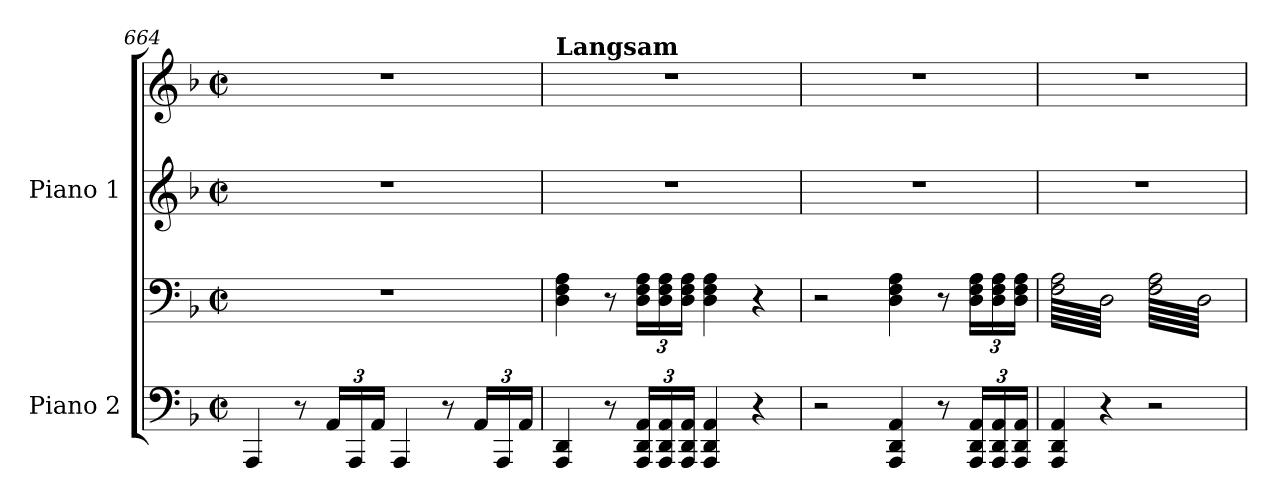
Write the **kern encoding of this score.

**kern	**kern	**kern	**kern
*part2	*part2	*part1	*part1
*staff4	*staff3	*staff2	*staff1
*I"Piano 2	*	*I"Piano 1	*
*I'Pno. 2	*	*I'Pno. 1	*
*clefF4	*clefF4	*clefG2	*clefG2
*k[b-]	*k[b-]	*k[b-]	*k[b-]
*M2/2	*M2/2	*M2/2	*M2/2
*met(c|)	*met(c|)	*met(c|)	*met(c|)
=664	=664	=664	=664
4AAA/	1r	1r	1r
8r	.	.	.
*Xbrackettup	*	*	*
24AA/LL	.	.	.
24AAA/	.	.	.
24AA/JJ	.	.	.
4AAA/	.	.	.
8r	.	.	.
24AA/LL	.	.	.
24AAA/	.	.	.
24AA/JJ	.	.	.
=665	=665	=665	=665
!!LO:REH:place=s1:a:B:fs=14:t=57
*	*	*	*MM72
!	!	!	!LO:TX:a:B:t=Langsam
4AAA/ 4DD/	4D\ 4F\ 4A\	1r	1r
8r	8r	.	.
*	*Xbrackettup	*	*
24AAA/ 24DD/ 24AA/LL	24D\ 24F\ 24A\LL	.	.
24AAA/ 24DD/ 24AA/	24D\ 24F\ 24A\	.	.
24AAA/ 24DD/ 24AA/JJ	24D\ 24F\ 24A\JJ	.	.
4AAA/ 4DD/ 4AA/	4D\ 4F\ 4A\	.	.
4r	4r	.	.
=666	=666	=666	=666
2r	2r	1r	1r
4AAA/ 4DD/ 4AA/	4D\ 4F\ 4A\	.	.
8r	8r	.	.
24AAA/ 24DD/ 24AA/LL	24D\ 24F\ 24A\LL	.	.
24AAA/ 24DD/ 24AA/	24D\ 24F\ 24A\	.	.
24AAA/ 24DD/ 24AA/JJ	24D\ 24F\ 24A\JJ	.	.
!!LO:LB:g=z
=667	=667	=667	=667
*	*tremolo	*	*
4AAA/ 4DD/ 4AA/	64F\ 64A\LLLL	1r	1r
.	64D\	.	.
.	64F\ 64A\	.	.
.	64D\	.	.
.	64F\ 64A\	.	.
.	64D\	.	.
.	64F\ 64A\	.	.
.	64D\	.	.
.	64F\ 64A\	.	.
.	64D\	.	.
.	64F\ 64A\	.	.
.	64D\	.	.
.	64F\ 64A\	.	.
.	64D\	.	.
.	64F\ 64A\	.	.
.	64D\	.	.
4r	64F\ 64A\	.	.
.	64D\	.	.
.	64F\ 64A\	.	.
.	64D\	.	.
.	64F\ 64A\	.	.
.	64D\	.	.
.	64F\ 64A\	.	.
.	64D\	.	.
.	64F\ 64A\	.	.
.	64D\	.	.
.	64F\ 64A\	.	.
.	64D\	.	.
.	64F\ 64A\	.	.
.	64D\	.	.
.	64F\ 64A\	.	.
.	64D\JJJJ	.	.
2r	64F\ 64A\LLLL	.	.
.	64D\	.	.
.	64F\ 64A\	.	.
.	64D\	.	.
.	64F\ 64A\	.	.
.	64D\	.	.
.	64F\ 64A\	.	.
.	64D\	.	.
.	64F\ 64A\	.	.
.	64D\	.	.
.	64F\ 64A\	.	.
.	64D\	.	.
.	64F\ 64A\	.	.
.	64D\	.	.
.	64F\ 64A\	.	.
.	64D\	.	.
.	64F\ 64A\	.	.
.	64D\	.	.
.	64F\ 64A\	.	.
.	64D\	.	.
.	64F\ 64A\	.	.
.	64D\	.	.
.	64F\ 64A\	.	.
.	64D\	.	.
.	64F\ 64A\	.	.
.	64D\	.	.
.	64F\ 64A\	.	.
.	64D\	.	.
.	64F\ 64A\	.	.
.	64D\	.	.
.	64F\ 64A\	.	.
.	64D\JJJJ	.	.
*	*Xtremolo	*	*
.	.	.	.
.	.	.	.
.	.	.	.
.	.	.	.
.	.	.	.
.	.	.	.
.	.	.	.
.	.	.	.
.	.	.	.
.	.	.	.
.	.	.	.
.	.	.	.
.	.	.	.
.	.	.	.
.	.	.	.
.	.	.	.
=	=	=	=
*-	*-	*-	*-
